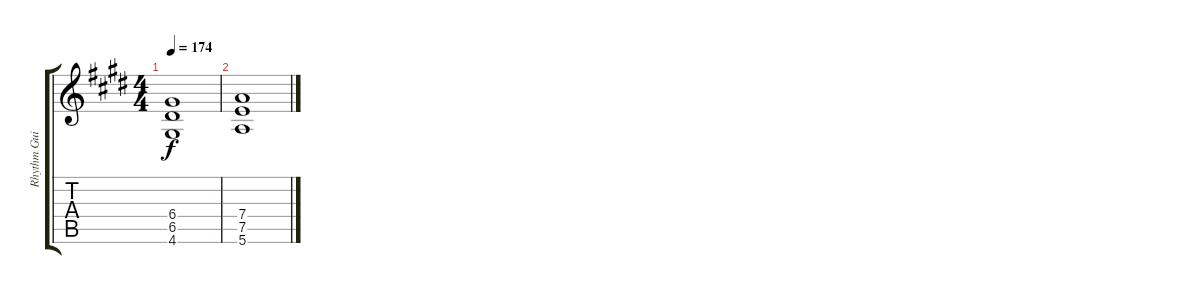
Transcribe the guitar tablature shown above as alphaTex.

\track ("Rhythm Guitar" "Rhythm Gui") {instrument distortionguitar}
\staff {score tabs}
\tuning (E4 B3 G3 D3 A2 E2) {hide}
\ts (4 4)
\tempo 174
\clef g2
\ks e
(6.4 6.5 4.6).1{dy f} |
(7.4 7.5 5.6).1
